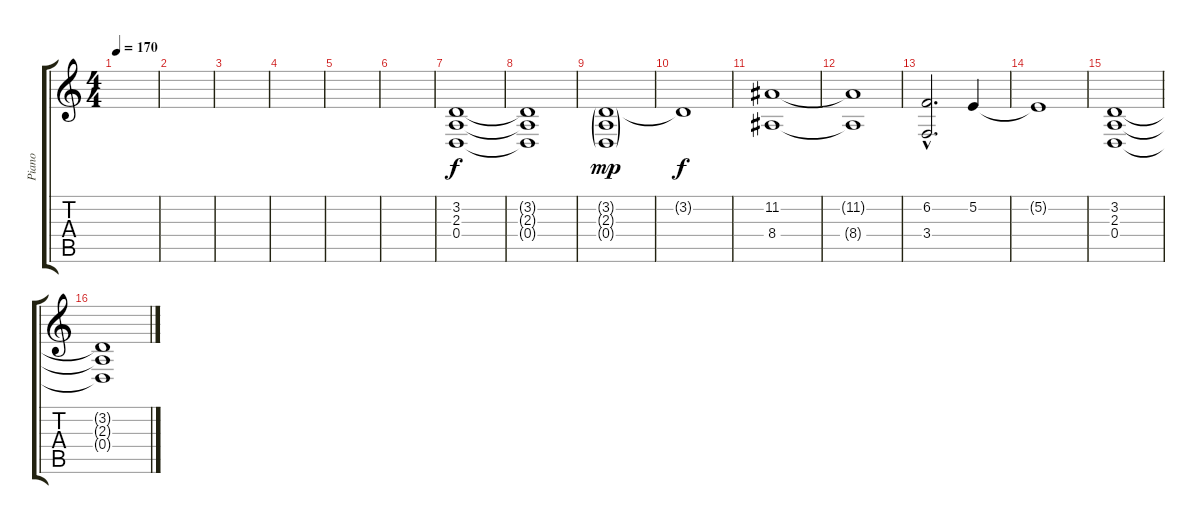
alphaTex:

\track ("Piano" "Piano") {instrument electricgrandpiano}
\staff {score tabs}
\tuning (E4 B3 G3 D3 A2 E2) {hide}
\ts (4 4)
\tempo 170
\clef g2
\ks c
|
|
|
|
|
|
(3.2 2.3 0.4).1 |
(3.2{t} 2.3{t} 0.4{t}).1 |
(3.2{g} 2.3{g} 0.4{g}).1{dy mp} |
3.2{t}.1{dy f} |
(11.2 8.4).1 |
(11.2{t} 8.4{t}).1 |
(6.2{hac} 3.4{hac}).2{d} 5.2.4 |
5.2{t}.1 |
(3.2 2.3 0.4).1{instrument electricgrandpiano} |
(3.2{t} 2.3{t} 0.4{t}).1
